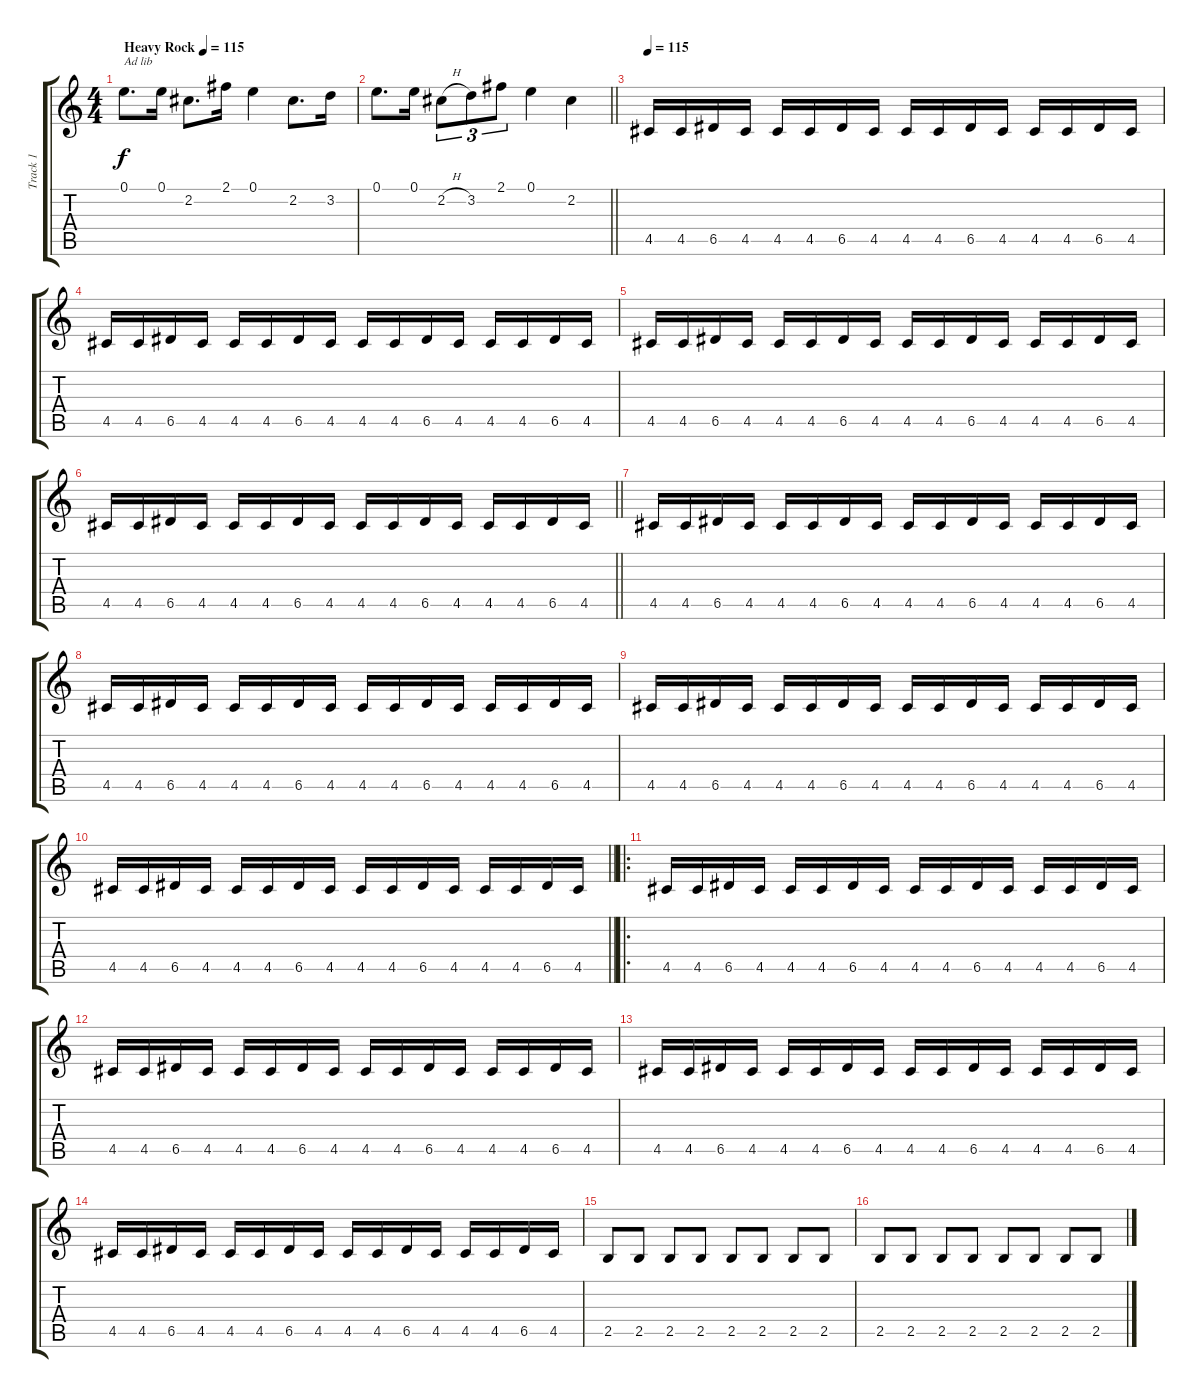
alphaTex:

\track ("Track 1" "Track 1") {instrument distortionguitar}
\staff {score tabs}
\tuning (E4 B3 G3 D3 A2 E2) {hide}
\ts (4 4)
\tempo (115 "Heavy Rock")
\tempo 95
\tempo (115 "Heavy Rock")
\clef g2
\ks c
0.1.8{d txt "Ad lib" dy f instrument distortionguitar} 0.1.16 2.2.8{d} 2.1.16 0.1.4 2.2.8{d} 3.2.16 |
\barLineRight lightlight
0.1.8{d} 0.1.16 2.2{h}.8{tu (3 2)} 3.2.8{tu (3 2)} 2.1.8{tu (3 2)} 0.1.4 2.2.4 |
\tempo 115
4.5.16 4.5.16 6.5.16 4.5.16 4.5.16 4.5.16 6.5.16 4.5.16 4.5.16 4.5.16 6.5.16 4.5.16 4.5.16 4.5.16 6.5.16 4.5.16 |
4.5.16 4.5.16 6.5.16 4.5.16 4.5.16 4.5.16 6.5.16 4.5.16 4.5.16 4.5.16 6.5.16 4.5.16 4.5.16 4.5.16 6.5.16 4.5.16 |
4.5.16 4.5.16 6.5.16 4.5.16 4.5.16 4.5.16 6.5.16 4.5.16 4.5.16 4.5.16 6.5.16 4.5.16 4.5.16 4.5.16 6.5.16 4.5.16 |
\barLineRight lightlight
4.5.16 4.5.16 6.5.16 4.5.16 4.5.16 4.5.16 6.5.16 4.5.16 4.5.16 4.5.16 6.5.16 4.5.16 4.5.16 4.5.16 6.5.16 4.5.16 |
4.5.16 4.5.16 6.5.16 4.5.16 4.5.16 4.5.16 6.5.16 4.5.16 4.5.16 4.5.16 6.5.16 4.5.16 4.5.16 4.5.16 6.5.16 4.5.16 |
4.5.16 4.5.16 6.5.16 4.5.16 4.5.16 4.5.16 6.5.16 4.5.16 4.5.16 4.5.16 6.5.16 4.5.16 4.5.16 4.5.16 6.5.16 4.5.16 |
4.5.16 4.5.16 6.5.16 4.5.16 4.5.16 4.5.16 6.5.16 4.5.16 4.5.16 4.5.16 6.5.16 4.5.16 4.5.16 4.5.16 6.5.16 4.5.16 |
\barLineRight lightlight
4.5.16 4.5.16 6.5.16 4.5.16 4.5.16 4.5.16 6.5.16 4.5.16 4.5.16 4.5.16 6.5.16 4.5.16 4.5.16 4.5.16 6.5.16 4.5.16 |
\ro
4.5.16 4.5.16 6.5.16 4.5.16 4.5.16 4.5.16 6.5.16 4.5.16 4.5.16 4.5.16 6.5.16 4.5.16 4.5.16 4.5.16 6.5.16 4.5.16 |
4.5.16 4.5.16 6.5.16 4.5.16 4.5.16 4.5.16 6.5.16 4.5.16 4.5.16 4.5.16 6.5.16 4.5.16 4.5.16 4.5.16 6.5.16 4.5.16 |
4.5.16 4.5.16 6.5.16 4.5.16 4.5.16 4.5.16 6.5.16 4.5.16 4.5.16 4.5.16 6.5.16 4.5.16 4.5.16 4.5.16 6.5.16 4.5.16 |
4.5.16 4.5.16 6.5.16 4.5.16 4.5.16 4.5.16 6.5.16 4.5.16 4.5.16 4.5.16 6.5.16 4.5.16 4.5.16 4.5.16 6.5.16 4.5.16 |
2.5.8 2.5.8 2.5.8 2.5.8 2.5.8 2.5.8 2.5.8 2.5.8 |
2.5.8 2.5.8 2.5.8 2.5.8 2.5.8 2.5.8 2.5.8 2.5.8
